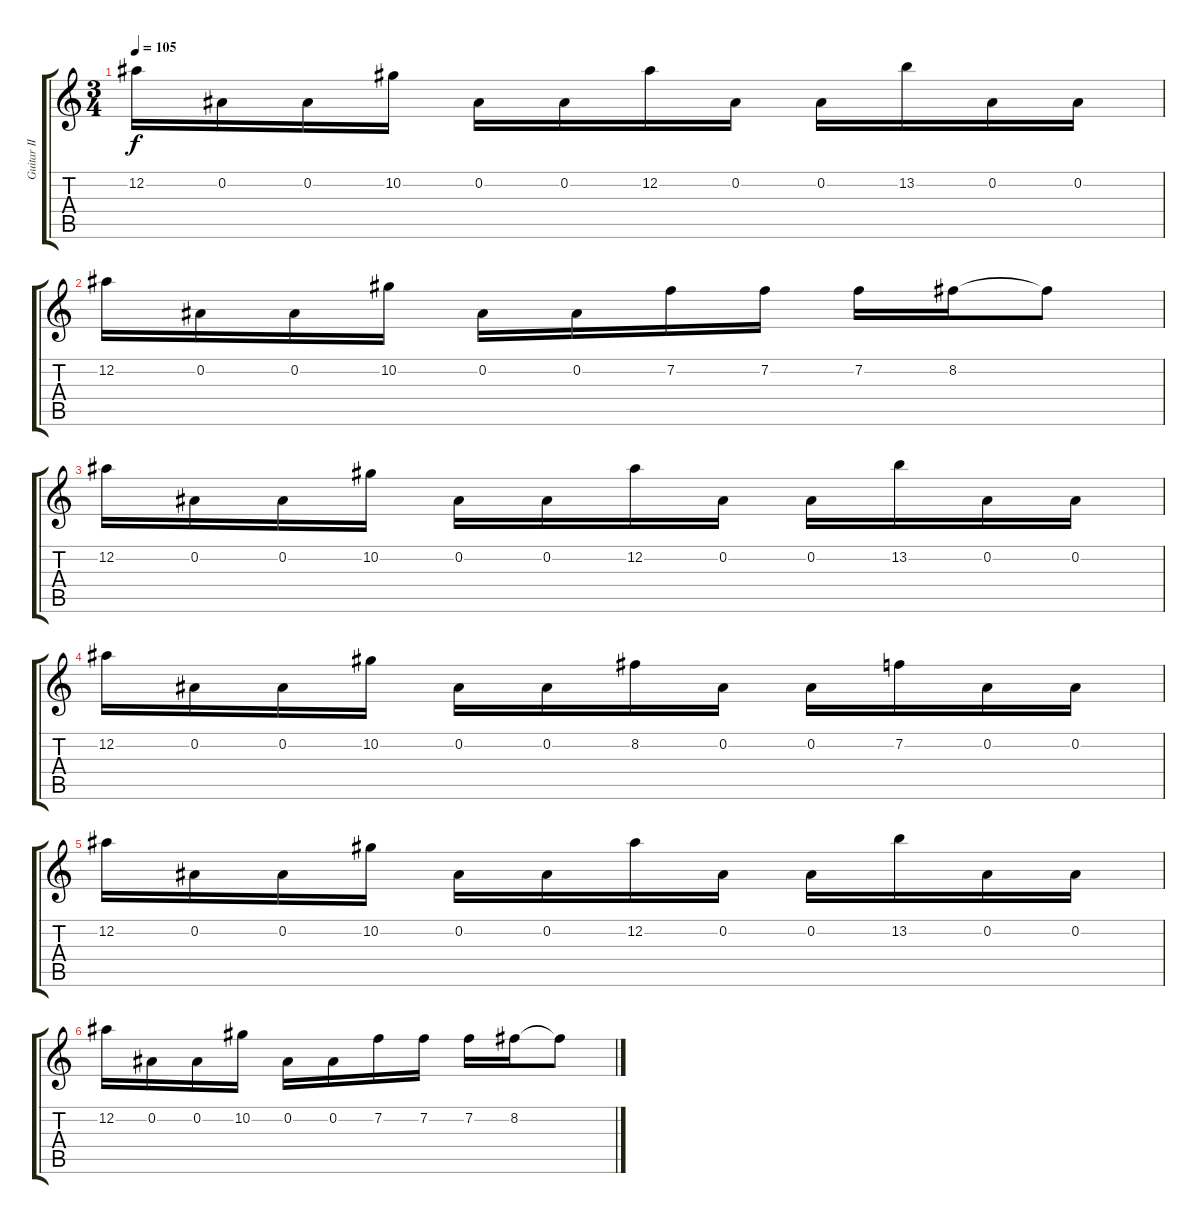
\track ("Guitar II" "Guitar II") {instrument overdrivenguitar}
\staff {score tabs}
\tuning (Eb4 Bb3 Gb3 Db3 Ab2 Eb2) {hide}
\ts (3 4)
\tempo 105
\clef g2
\ks c
12.2.16{dy f} 0.2.16 0.2.16 10.2.16 0.2.16 0.2.16 12.2.16 0.2.16 0.2.16 13.2.16 0.2.16 0.2.16 |
12.2.16 0.2.16 0.2.16 10.2.16 0.2.16 0.2.16 7.2.16 7.2.16 7.2.16 8.2.16 8.2{t}.8 |
12.2.16 0.2.16 0.2.16 10.2.16 0.2.16 0.2.16 12.2.16 0.2.16 0.2.16 13.2.16 0.2.16 0.2.16 |
12.2.16 0.2.16 0.2.16 10.2.16 0.2.16 0.2.16 8.2.16 0.2.16 0.2.16 7.2.16 0.2.16 0.2.16 |
12.2.16 0.2.16 0.2.16 10.2.16 0.2.16 0.2.16 12.2.16 0.2.16 0.2.16 13.2.16 0.2.16 0.2.16 |
12.2.16 0.2.16 0.2.16 10.2.16 0.2.16 0.2.16 7.2.16 7.2.16 7.2.16 8.2.16 8.2{t}.8
